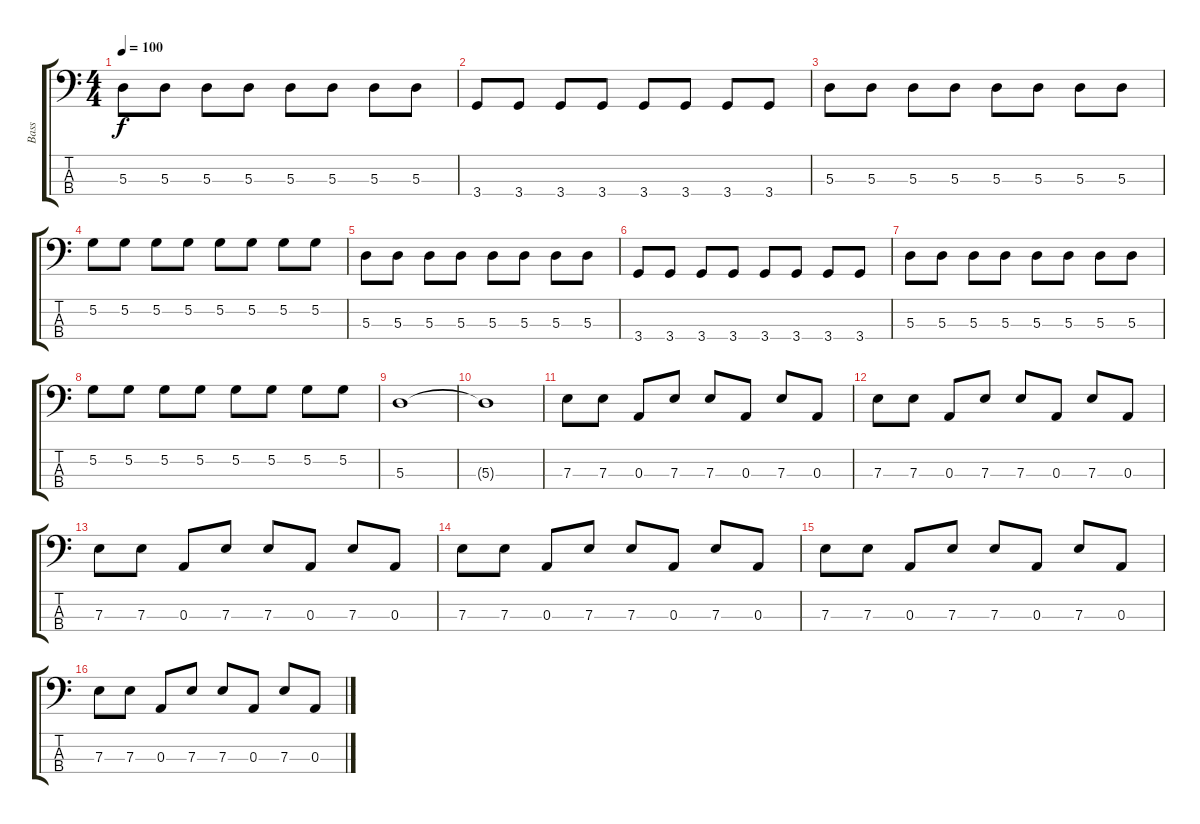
\track ("Bass" "Bass") {instrument electricbassfinger}
\staff {score tabs}
\tuning (G2 D2 A1 E1) {hide}
\ts (4 4)
\tempo 100
\clef f4
\ks c
5.3.8{dy f} 5.3.8 5.3.8 5.3.8 5.3.8 5.3.8 5.3.8 5.3.8 |
3.4.8 3.4.8 3.4.8 3.4.8 3.4.8 3.4.8 3.4.8 3.4.8 |
5.3.8 5.3.8 5.3.8 5.3.8 5.3.8 5.3.8 5.3.8 5.3.8 |
5.2.8 5.2.8 5.2.8 5.2.8 5.2.8 5.2.8 5.2.8 5.2.8 |
5.3.8 5.3.8 5.3.8 5.3.8 5.3.8 5.3.8 5.3.8 5.3.8 |
3.4.8 3.4.8 3.4.8 3.4.8 3.4.8 3.4.8 3.4.8 3.4.8 |
5.3.8 5.3.8 5.3.8 5.3.8 5.3.8 5.3.8 5.3.8 5.3.8 |
5.2.8 5.2.8 5.2.8 5.2.8 5.2.8 5.2.8 5.2.8 5.2.8 |
5.3.1 |
5.3{t}.1 |
7.3.8 7.3.8 0.3.8 7.3.8 7.3.8 0.3.8 7.3.8 0.3.8 |
7.3.8 7.3.8 0.3.8 7.3.8 7.3.8 0.3.8 7.3.8 0.3.8 |
7.3.8 7.3.8 0.3.8 7.3.8 7.3.8 0.3.8 7.3.8 0.3.8 |
7.3.8 7.3.8 0.3.8 7.3.8 7.3.8 0.3.8 7.3.8 0.3.8 |
7.3.8 7.3.8 0.3.8 7.3.8 7.3.8 0.3.8 7.3.8 0.3.8 |
7.3.8 7.3.8 0.3.8 7.3.8 7.3.8 0.3.8 7.3.8 0.3.8
